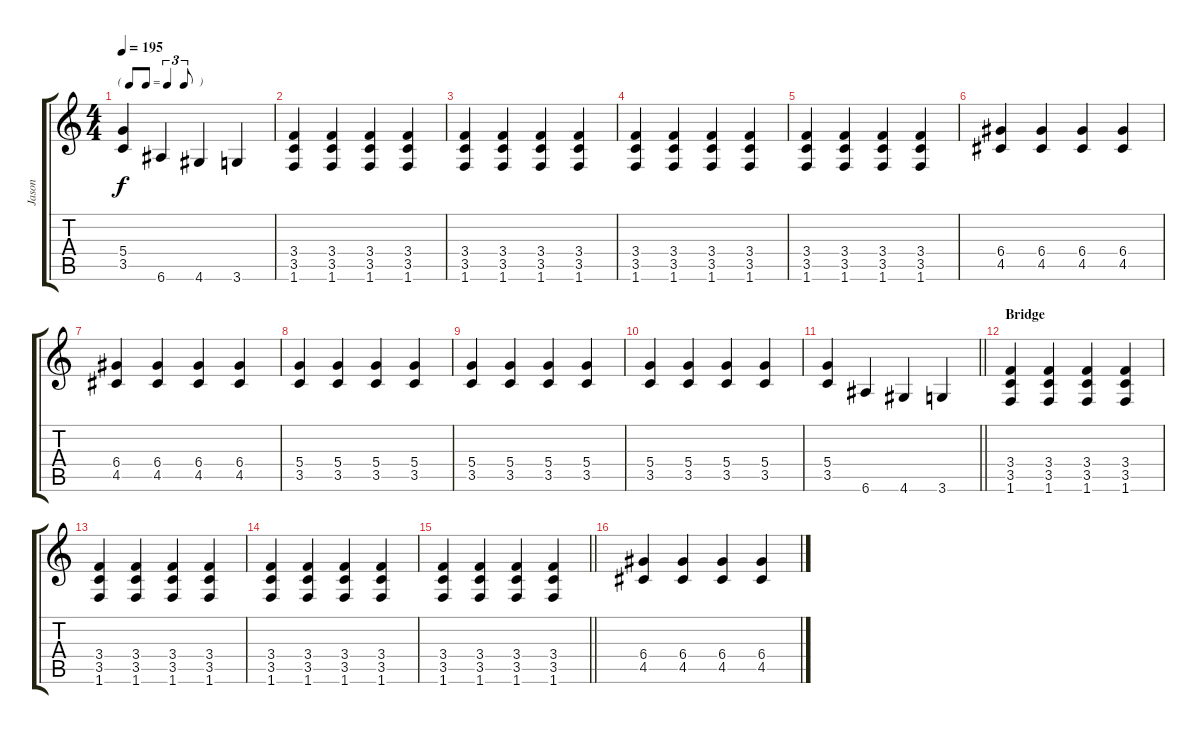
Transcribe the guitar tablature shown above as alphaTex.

\track ("Jason" "Jason") {instrument overdrivenguitar}
\staff {score tabs}
\tuning (E4 B3 G3 D3 A2 E2) {hide}
\ts (4 4)
\tf triplet8th
\tempo 195
\clef g2
\ks c
(5.4 3.5).4{dy f} 6.6.4 4.6.4 3.6.4 |
(3.4 3.5 1.6).4 (3.4 3.5 1.6).4 (3.4 3.5 1.6).4 (3.4 3.5 1.6).4 |
(3.4 3.5 1.6).4 (3.4 3.5 1.6).4 (3.4 3.5 1.6).4 (3.4 3.5 1.6).4 |
(3.4 3.5 1.6).4 (3.4 3.5 1.6).4 (3.4 3.5 1.6).4 (3.4 3.5 1.6).4 |
(3.4 3.5 1.6).4 (3.4 3.5 1.6).4 (3.4 3.5 1.6).4 (3.4 3.5 1.6).4 |
(6.4 4.5).4 (6.4 4.5).4 (6.4 4.5).4 (6.4 4.5).4 |
(6.4 4.5).4 (6.4 4.5).4 (6.4 4.5).4 (6.4 4.5).4 |
(5.4 3.5).4 (5.4 3.5).4 (5.4 3.5).4 (5.4 3.5).4 |
(5.4 3.5).4 (5.4 3.5).4 (5.4 3.5).4 (5.4 3.5).4 |
(5.4 3.5).4 (5.4 3.5).4 (5.4 3.5).4 (5.4 3.5).4 |
\barLineRight lightlight
(5.4 3.5).4 6.6.4 4.6.4 3.6.4 |
\section ("" "Bridge")
(3.4 3.5 1.6).4 (3.4 3.5 1.6).4 (3.4 3.5 1.6).4 (3.4 3.5 1.6).4 |
(3.4 3.5 1.6).4 (3.4 3.5 1.6).4 (3.4 3.5 1.6).4 (3.4 3.5 1.6).4 |
(3.4 3.5 1.6).4 (3.4 3.5 1.6).4 (3.4 3.5 1.6).4 (3.4 3.5 1.6).4 |
\barLineRight lightlight
(3.4 3.5 1.6).4 (3.4 3.5 1.6).4 (3.4 3.5 1.6).4 (3.4 3.5 1.6).4 |
(6.4 4.5).4 (6.4 4.5).4 (6.4 4.5).4 (6.4 4.5).4
